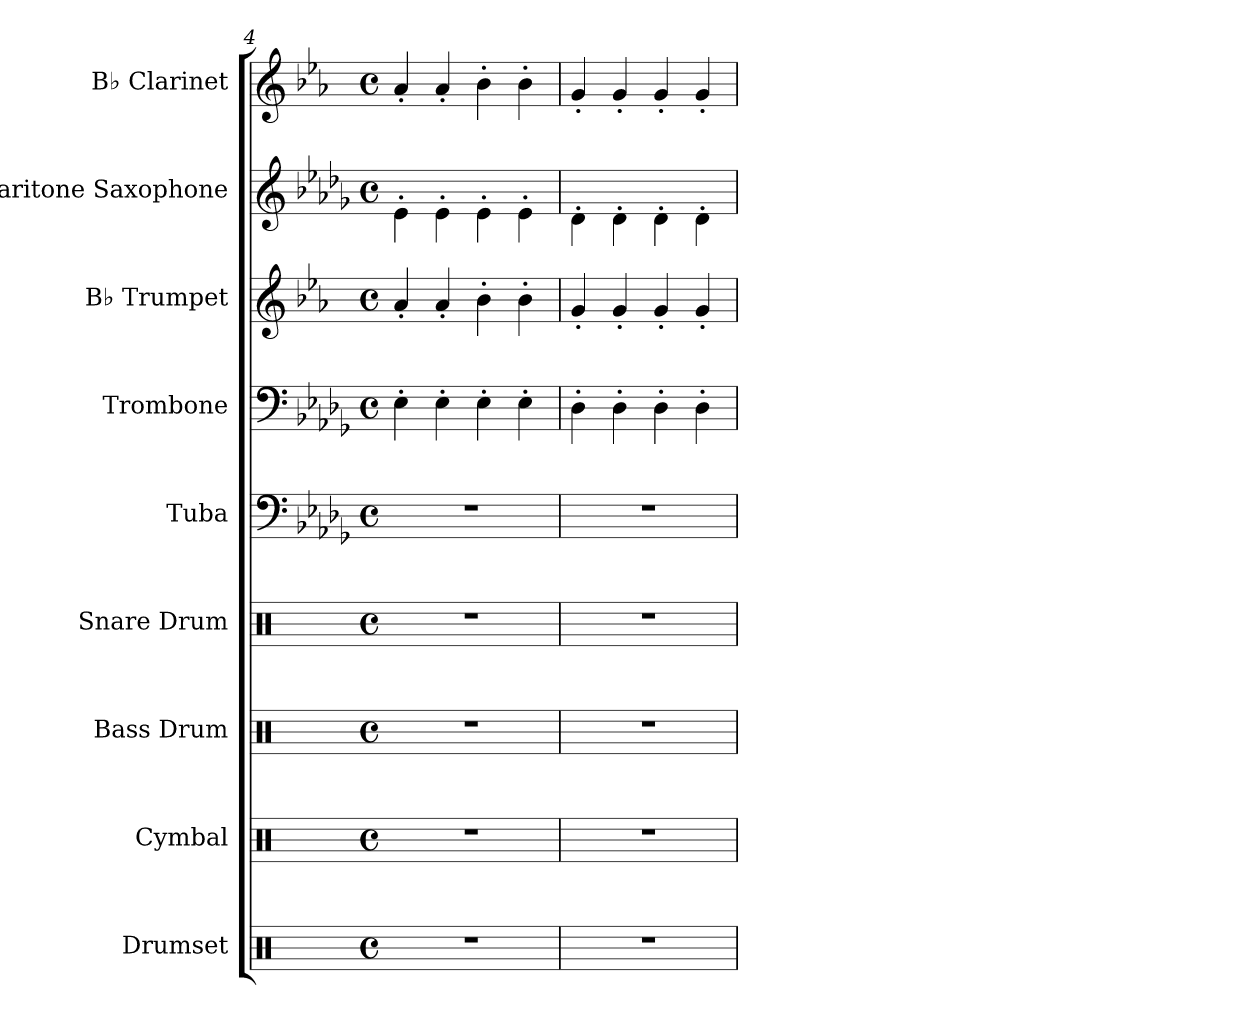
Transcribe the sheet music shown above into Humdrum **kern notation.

**kern	**kern	**kern	**kern	**kern	**kern	**kern	**kern	**kern
*part9	*part8	*part7	*part6	*part5	*part4	*part3	*part2	*part1
*staff9	*staff8	*staff7	*staff6	*staff5	*staff4	*staff3	*staff2	*staff1
*I"Drumset	*I"Cymbal	*I"Bass Drum	*I"Snare Drum	*I"Tuba	*I"Trombone	*I"B♭ Trumpet	*I"Baritone Saxophone	*I"B♭ Clarinet
*I'Drs.	*I'Cym.	*I'B. Dr.	*I'Sn. Dr.	*I'Tba.	*I'Trb.	*I'B♭ Tpt.	*I'Bar. Sax.	*I'B♭ Cl.
*clefX	*clefX	*clefX	*clefX	*clefF4	*clefF4	*clefG2	*clefG2	*clefG2
*	*	*	*	*	*	*ITrd1c2	*ITrd12c21	*ITrd1c2
*k[]	*k[]	*k[]	*k[]	*k[b-e-a-d-g-]	*k[b-e-a-d-g-]	*k[b-e-a-d-g-]	*k[b-e-a-d-g-]	*k[b-e-a-d-g-]
*M4/4	*M4/4	*M4/4	*M4/4	*M4/4	*M4/4	*M4/4	*M4/4	*M4/4
*met(c)	*met(c)	*met(c)	*met(c)	*met(c)	*met(c)	*met(c)	*met(c)	*met(c)
=4	=4	=4	=4	=4	=4	=4	=4	=4
1r	1r	1r	1r	1r	4E-'\	4g-'/	4E-'\	4g-'/
.	.	.	.	.	4E-'\	4g-'/	4E-'\	4g-'/
.	.	.	.	.	4E-'\	4a-'\	4E-'\	4a-'\
.	.	.	.	.	4E-'\	4a-'\	4E-'\	4a-'\
=5	=5	=5	=5	=5	=5	=5	=5	=5
1r	1r	1r	1r	1r	4D-'\	4f'/	4D-'\	4f'/
.	.	.	.	.	4D-'\	4f'/	4D-'\	4f'/
.	.	.	.	.	4D-'\	4f'/	4D-'\	4f'/
.	.	.	.	.	4D-'\	4f'/	4D-'\	4f'/
=	=	=	=	=	=	=	=	=
*-	*-	*-	*-	*-	*-	*-	*-	*-
